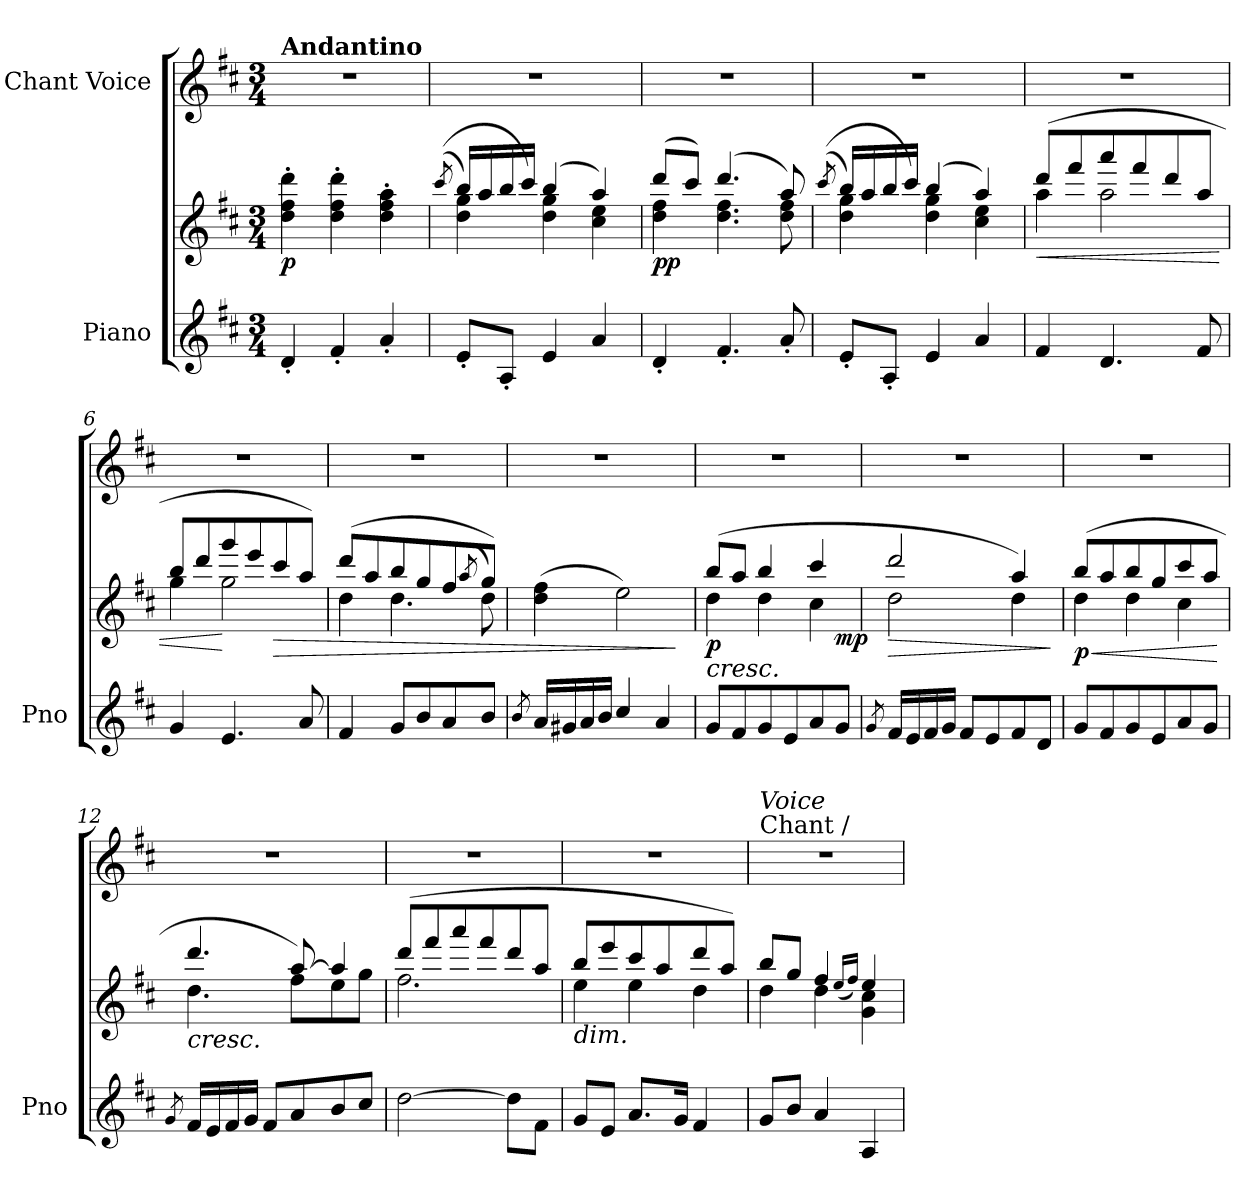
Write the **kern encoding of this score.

**kern	**kern	**dynam	**kern
*part2	*part2	*part2	*part1
*staff3	*staff2	*staff2/3	*staff1
*I"Piano	*	*	*I"Chant Voice
*I'Pno	*	*	*
*clefG2	*clefG2	*	*clefG2
*k[f#c#]	*k[f#c#]	*	*k[f#c#]
*M3/4	*M3/4	*	*M3/4
=1	=1	=1	=1
!	!	!	!LO:TX:a:B:t=Andantino
!	!	!LO:DY:b	!
4d'/	4dd\' 4ff#\' 4ddd\'	p	2.r
4f#'/	4dd\' 4ff#\' 4ddd\'	.	.
4a'/	4dd\' 4ff#\' 4aa\'	.	.
=2	=2	=2	=2
.	(<(>8qccc#/	.	.
*	*^	*	*
8e'/L	16bb/LL)	4dd\ 4gg\	.	2.r
.	16aa/	.	.	.
8A'/J	16bb/	.	.	.
.	16ccc#/JJ)	.	.	.
4e/	(>4bb/	4dd\ 4gg\	.	.
4a/	4aa/)	4cc#\ 4ee\	.	.
=3	=3	=3	=3	=3
!	!	!	!LO:DY:b	!
4d'/	(>8ddd/L	4dd\ 4ff#\	pp	2.r
.	8ccc#/J)	.	.	.
4.f#'/	(>4.ddd/	4.dd\ 4.ff#\	.	.
8a'/	8aa/)	8dd\ 8ff#\	.	.
=4	=4	=4	=4	=4
.	(<(>8qccc#/	.	.	.
8e'/L	16bb/LL)	4dd\ 4gg\	.	2.r
.	16aa/	.	.	.
8A'/J	16bb/	.	.	.
.	16ccc#/JJ)	.	.	.
4e/	(>4bb/	4dd\ 4gg\	.	.
4a/	4aa/)	4cc#\ 4ee\	.	.
!!LO:LB:g=z
=5	=5	=5	=5	=5
!	!	!	!LO:HP:b	!
4f#/	(>8ddd/L	4aa\	<	2.r
.	8fff#/	.	.	.
4.d/	8aaa/	2aa\	.	.
.	8fff#/	.	.	.
.	8ddd/	.	.	.
8f#/	8aa/J	.	.	.
=6	=6	=6	=6	=6
4g/	8bb/L	4gg\	.	2.r
.	8ddd/	.	.	.
4.e/	8ggg/	2gg\	[	.
.	8eee/	.	.	.
!	!	!	!LO:HP:b	!
.	8ccc#/	.	>	.
8a/	8aa/J)	.	.	.
=7	=7	=7	=7	=7
4f#/	(>8ddd/L	4dd\	.	2.r
.	8aa/	.	.	.
8g/L	8bb/	4.dd\	.	.
8b/	8gg/	.	.	.
8a/	8ff#/	.	.	.
.	(<8qaa/	.	.	.
8b/J	8gg/J))	8dd\	.	.
*	*v	*v	*	*
=8	=8	=8	=8
8qb/	.	.	.
16a/LL	(>4dd\ 4ff#\	.	2.r
16g#X/	.	.	.
16a/	.	.	.
16b/JJ	.	.	.
4cc#/	2ee\)	.	.
4a/	.	.	.
.	.	]	.
=9	=9	=9	=9
!	!	!LO:HP:b	!
*	*^	*	*
!	!	!	!LO:DY:n=1:b	!
*	*	*^	*	*
8g/L	(>8bb/L	4dd\	2ryy	< p	2.r
8f#/	8aa/J	.	.	.	.
8g/	4bb/	4dd\	.	.	.
8e/	.	.	.	.	.
8a/	4ccc#/	4cc#\	8ryy	.	.
!	!	!	!	!LO:DY:n=2:b	!
8g/J	.	.	8ryy	mp	.
.	.	.	.	[	.
*	*v	*v	*v	*	*
!!LO:LB:g=z
=10	=10	=10	=10
8qg/	.	.	.
!	!	!LO:HP:b	!
*	*^	*	*
16f#/LL	2ddd/	2dd\	>	2.r
16e/	.	.	.	.
16f#/	.	.	.	.
16g/JJ	.	.	.	.
8f#/L	.	.	.	.
8e/	.	.	.	.
8f#/	4aa/)	4dd\	.	.
8d/J	.	.	.	.
*	*v	*v	*	*
.	.	]	.
=11	=11	=11	=11
!	!	!LO:HP:b	!
*	*^	*	*
!	!	!	!LO:DY:n=1:b	!
8g/L	(>8bb/L	4dd\	< p	2.r
8f#/	8aa/	.	.	.
8g/	8bb/	4dd\	.	.
8e/	8gg/	.	.	.
8a/	8ccc#/	4cc#\	.	.
8g/J	8aa/J	.	.	.
*	*v	*v	*	*
.	.	[	.
=12	=12	=12	=12
8qg/	.	.	.
*	*^	*	*
!	!LO:TX:b:i:t=cresc.	!	!	!
16f#/LL	4.ddd/	4.dd\	.	2.r
16e/	.	.	.	.
16f#/	.	.	.	.
16g/JJ	.	.	.	.
8f#/L	.	.	.	.
8a/	[8aa/)	8ff#\L	.	.
8b/	4aa/]	8ee\	.	.
8cc#/J	.	8gg\J	.	.
=13	=13	=13	=13	=13
!	!	!	!LO:DY:b	!
!	!	!	!LO:DY:n=1:b	!
[2dd\	(>8ddd/L	2.ff#\	other-dynamics f	2.r
.	8fff#/	.	.	.
.	8aaa/	.	.	.
.	8fff#/	.	.	.
8dd\L]	8ddd/	.	.	.
8f#\J	8aa/J	.	.	.
=14	=14	=14	=14	=14
!	!LO:TX:b:i:t=dim.	!	!	!
8g/L	8bb/L	4ee\	.	2.r
8e/J	8eee/	.	.	.
8.a/L	8ccc#/	4ee\	.	.
.	8aa/	.	.	.
16g/Jk	.	.	.	.
4f#/	8ddd/	4dd\	.	.
.	8aa/J)	.	.	.
!!LO:LB:g=z
=15	=15	=15	=15	=15
!	!	!	!	!LO:TX:a:t=Chant /
!	!	!	!	!LO:TX:a:i:t=Voice
8g/L	8bb/L	4dd\	.	2.r
8b/J	8gg/J	.	.	.
4a/	4ff#/	4dd\	.	.
.	(<16qee/LL	.	.	.
.	16qff#/JJ)	.	.	.
4A/	4ee/	4g\ 4cc#\	.	.
*	*v	*v	*	*
=	=	=	=
*-	*-	*-	*-
